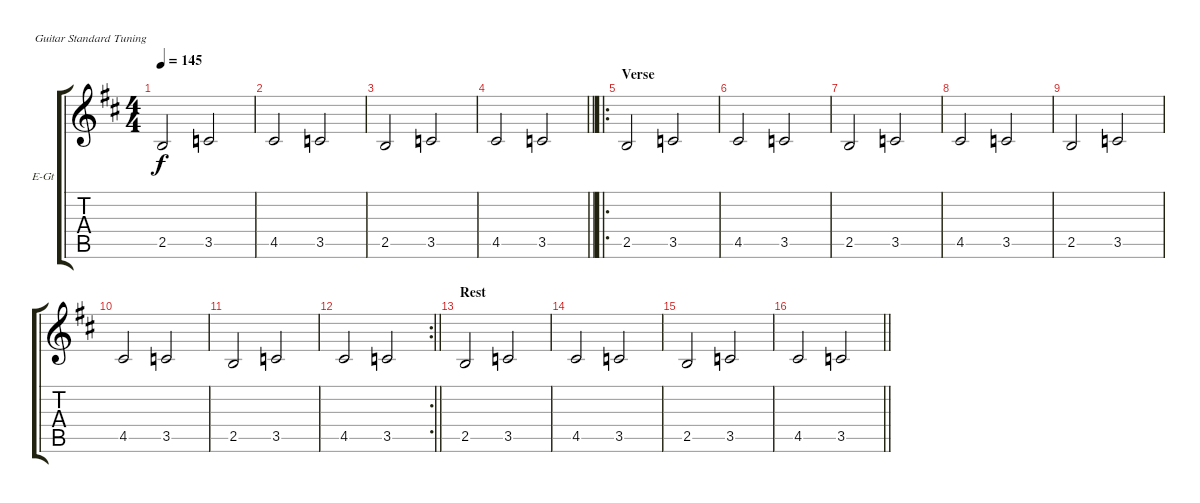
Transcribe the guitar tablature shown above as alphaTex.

\bracketExtendMode groupsimilarinstruments
\firstSystemTrackNameOrientation horizontal
\otherSystemsTrackNameOrientation horizontal
\track ("Rhythm Clean" "E-Gt") {instrument electricguitarjazz}
\staff {score tabs}
\tuning (E4 B3 G3 D3 A2 E2)
\ts (4 4)
\beaming (8 2 2 2 2)
\tempo 145
\clef g2
\ks d
2.5.2{dy f instrument electricguitarjazz} 3.5.2 |
4.5.2 3.5.2 |
2.5.2 3.5.2 |
\barLineRight lightlight
4.5.2 3.5.2 |
\ro
\section ("" "Verse")
2.5.2 3.5.2 |
4.5.2 3.5.2 |
2.5.2 3.5.2 |
4.5.2 3.5.2 |
2.5.2 3.5.2 |
4.5.2 3.5.2 |
2.5.2 3.5.2 |
\rc 2
\barLineRight lightlight
4.5.2 3.5.2 |
\section ("" "Rest")
2.5.2 3.5.2 |
4.5.2 3.5.2 |
2.5.2 3.5.2 |
\barLineRight lightlight
4.5.2 3.5.2
